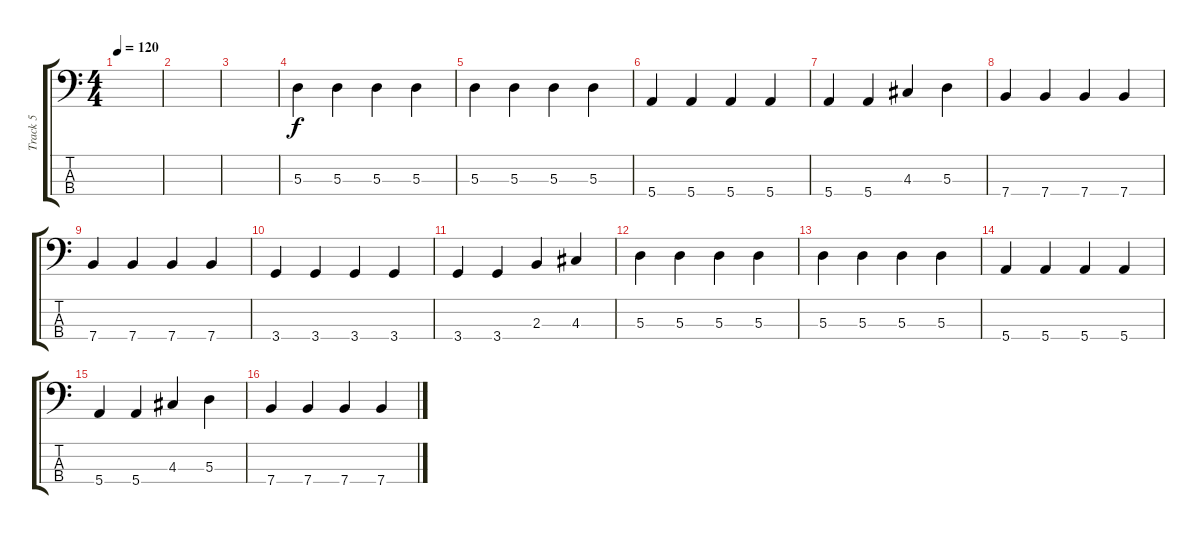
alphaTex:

\track ("Track 5" "Track 5") {instrument electricbassfinger}
\staff {score tabs}
\tuning (G2 D2 A1 E1) {hide}
\ts (4 4)
\tempo 120
\clef f4
\ks c
|
|
|
5.3.4 5.3.4 5.3.4 5.3.4 |
5.3.4 5.3.4 5.3.4 5.3.4 |
5.4.4 5.4.4 5.4.4 5.4.4 |
5.4.4 5.4.4 4.3.4 5.3.4 |
7.4.4 7.4.4 7.4.4 7.4.4 |
7.4.4 7.4.4 7.4.4 7.4.4 |
3.4.4 3.4.4 3.4.4 3.4.4 |
3.4.4 3.4.4 2.3.4 4.3.4 |
5.3.4 5.3.4 5.3.4 5.3.4 |
5.3.4 5.3.4 5.3.4 5.3.4 |
5.4.4 5.4.4 5.4.4 5.4.4 |
5.4.4 5.4.4 4.3.4 5.3.4 |
7.4.4 7.4.4 7.4.4 7.4.4
